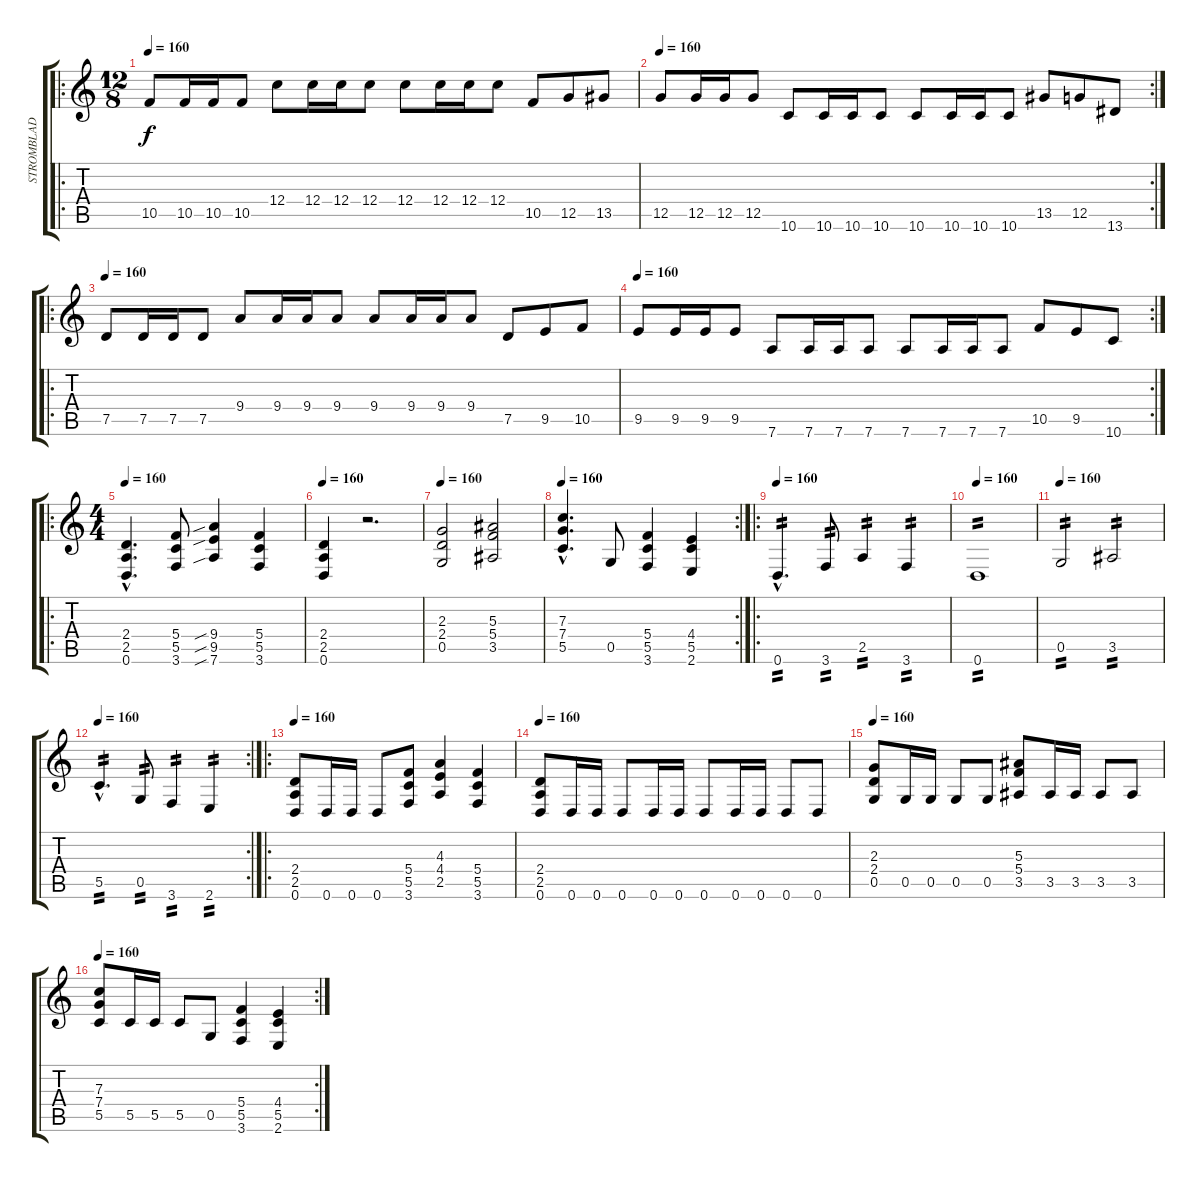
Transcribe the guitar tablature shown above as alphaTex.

\track ("STROMBLAD DISTORTION" "STROMBLAD ") {instrument distortionguitar}
\staff {score tabs}
\tuning (D4 A3 F3 C3 G2 D2) {hide}
\ro
\ts (12 8)
\tempo 160
\clef g2
\ks c
10.5.8{dy f} 10.5.16 10.5.16 10.5.8 12.4.8 12.4.16 12.4.16 12.4.8 12.4.8 12.4.16 12.4.16 12.4.8 10.5.8 12.5.8 13.5.8 |
\rc 2
\tempo 160
12.5.8 12.5.16 12.5.16 12.5.8 10.6.8 10.6.16 10.6.16 10.6.8 10.6.8 10.6.16 10.6.16 10.6.8 13.5.8 12.5.8 13.6.8 |
\ro
\tempo 160
7.5.8 7.5.16 7.5.16 7.5.8 9.4.8 9.4.16 9.4.16 9.4.8 9.4.8 9.4.16 9.4.16 9.4.8 7.5.8 9.5.8 10.5.8 |
\rc 2
\tempo 160
9.5.8 9.5.16 9.5.16 9.5.8 7.6.8 7.6.16 7.6.16 7.6.8 7.6.8 7.6.16 7.6.16 7.6.8 10.5.8 9.5.8 10.6.8 |
\ro
\ts (4 4)
\tempo 160
(2.4{hac} 2.5{hac} 0.6{hac}).4{d} (5.4 5.5 3.6).8 (9.4{sib} 9.5{sib} 7.6{sib}).4 (5.4 5.5 3.6).4 |
\tempo 160
(2.4 2.5 0.6).4 r.2{d} |
\tempo 160
(2.3 2.4 0.5).2 (5.3 5.4 3.5).2 |
\rc 2
\tempo 160
(7.3{hac} 7.4{hac} 5.5{hac}).4{d} 0.5.8 (5.4 5.5 3.6).4 (4.4 5.5 2.6).4 |
\ro
\tempo 160
0.6{hac}.4{d tp 2} 3.6.8{tp 2} 2.5.4{tp 2} 3.6.4{tp 2} |
\tempo 160
0.6.1{tp 2} |
\tempo 160
0.5.2{tp 2} 3.5.2{tp 2} |
\rc 2
\tempo 160
5.5{hac}.4{d tp 2} 0.5.8{tp 2} 3.6.4{tp 2} 2.6.4{tp 2} |
\ro
\tempo 160
(2.4 2.5 0.6).8 0.6.16 0.6.16 0.6.8 (5.4 5.5 3.6).8 (4.3 4.4 2.5).4 (5.4 5.5 3.6).4 |
\tempo 160
(2.4 2.5 0.6).8 0.6.16 0.6.16 0.6.8 0.6.16 0.6.16 0.6.8 0.6.16 0.6.16 0.6.8 0.6.8 |
\tempo 160
(2.3 2.4 0.5).8 0.5.16 0.5.16 0.5.8 0.5.8 (5.3 5.4 3.5).8 3.5.16 3.5.16 3.5.8 3.5.8 |
\rc 2
\tempo 160
(7.3 7.4 5.5).8 5.5.16 5.5.16 5.5.8 0.5.8 (5.4 5.5 3.6).4 (4.4 5.5 2.6).4
